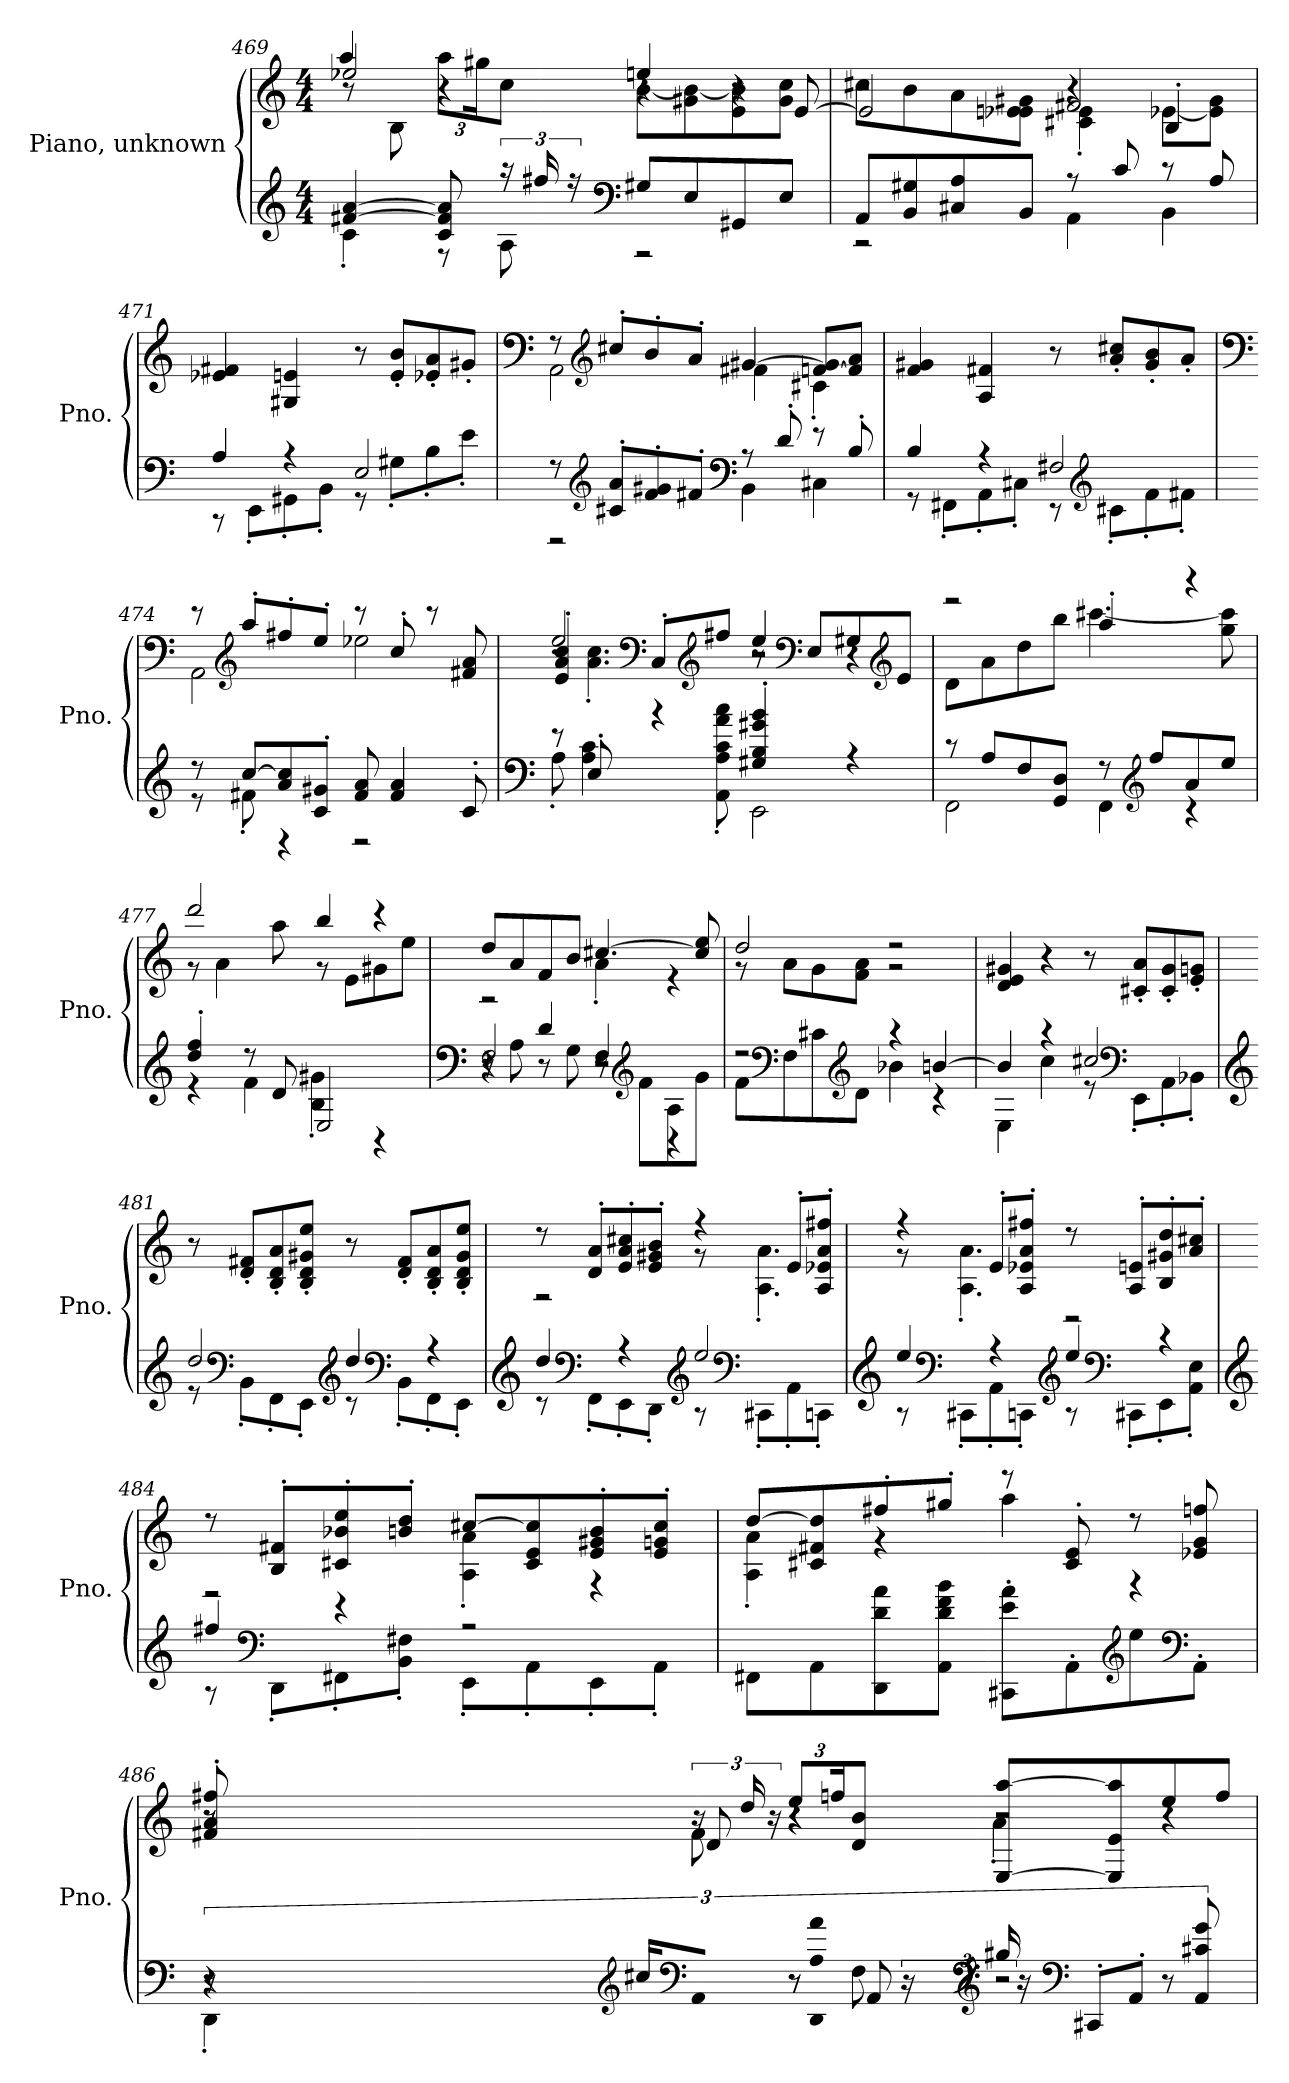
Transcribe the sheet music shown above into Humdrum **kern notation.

**kern	**kern
*part1	*part1
*staff2	*staff1
*I"Piano, unknown	*
*I'Pno.	*
*clefG2	*clefG2
*k[]	*k[]
*M4/4	*M4/4
=469	=469
*^	*^
*	*	*	*^
[4f#X/ [4a/	4c'\	2ee-X/	8r	4aa/
.	.	.	8B\	.
*	*	*	*Xbrackettup	*
8c/ 8f#/] 8a/]	8r	.	12aa\L	4r
.	.	.	24gg#X\K	.
24r	8A\	.	8cc\J	.
24ff#X/	.	.	.	.
24r	.	.	.	.
*clefF4	*	*	*	*
8G#X/L	2r	4een/	[8b\L	4r
8E/	.	.	8g#X\ 8b\_	.
8GG#X/	.	4r	8e\ 8b\]	8r
8E/J	.	.	8g#\ 8cc\J	[8e/
!!LO:LB:g=z	!!	!!
=470	=470	=470	=470	=470
8AA/L	2r	2r	8cc#X\L	2e/]
8BB/ 8G#X/	.	.	8b\	.
8C#X/ 8A/	.	.	8a\	.
8BB/J	.	.	8e-X\ 8en\ 8g#X\J	.
8r	4AA\	2f#X/	4c#X\' 4e\'	4r
8c/	.	.	.	.
8r	4BB\	.	[8e-X\L	4B'/
8A/	.	.	8e-\] 8g#\J	.
*	*	*v	*v	*v
=471	=471	=471
4A/	8r	4e-X/ 4f#X/
.	8EE'\L	.
4r	8GG#X'\	4G#X/ 4en/
.	8BB'\J	.
2E/	8r	8r
.	8G#X'\L	8e/' 8b/'L
.	8B'\	8e-X/' 8a/'
.	8e'\J	8g#X'/J
!!LO:LB:g=z
=472	=472	=472
*	*	*clefF4
*	*	*^
8r	2r	8r	2AA\
*clefG2	*	*clefG2	*
8c#X/' 8a/'L	.	8cc#X'/L	.
8f/' 8g#X/'	.	8b'/	.
8f#X'/J	.	8a'/J	.
*clefF4	*	*	*
8r	4BB\	[4g#X/	4f#X\
8d'/	.	.	.
8r	4C#X\	[8fn/ 8g#/]L	4c#X'\
8B'/	.	8f/] 8a/J	.
*	*	*v	*v
=473	=473	=473
4B/	8r	4f/ 4g#X/
.	8FF#X'\L	.
4r	8AA'\	4A/ 4f#X/
.	8C#X'\J	.
2F#X/	8r	8r
*clefG2	*	*
.	8c#X'\L	8a/' 8cc#X/'L
.	8f'\	8g#/' 8b/'
.	8f#X'\J	8a'/J
!!LO:PB:g=z
=474	=474	=474
*	*	*clefF4
*	*	*^
8r	8r	8r	2AA\
*	*	*clefG2	*
[8cc/L	8f#X'\	8aa'/L	.
8a/ 8cc/]	4r	8ff#X'/	.
8c/' 8g#X/'J	.	8ee'/J	.
8f#/ 8a/	2r	8r	2ee-X\
4f#/ 4a/	.	8cc'/	.
.	.	8r	.
8c'/	.	8f#X/ 8a/	.
*	*	*v	*v
=475	=475	=475
*clefF4	*	*
*	*	*^
*	*	*	*^
8r	8A'\	2ee/	8r	4e/' 4a/' 4cc/'
8E'/	4A\ 4c\	.	4.a\' 4.cc\'	.
*	*	*clefF4	*	*
4r	.	.	.	8C'/L
*	*	*clefG2	*	*
.	8AA\' 8A\' 8c\' 8a\' 8cc\'	.	.	8ff#X/J
4G#X/' 4B/' 4g#X/' 4b/'	2EE\	4ee/	2r	8r
*	*	*clefF4	*	*
.	.	.	.	8E/L
4r	.	4r	.	8G#X/
*	*	*clefG2	*	*
.	.	.	.	8e/J
*	*	*	*v	*v
=476	=476	=476	=476
8r	2FF\	2r	8d\L
8A/L	.	.	8a\
8F/	.	.	8dd\
8GG/ 8D/J	.	.	8bb\J
8r	4FF\	4aa'/	[4.ccc#X\
*clefG2	*	*	*
8ff/L	.	.	.
8a/	4r	4r	.
8ee/J	.	.	8gg\ 8ccc#\]
!!LO:LB:g=z	!!
=477	=477	=477	=477
4dd/' 4ff/'	4r	2ddd/	8r
.	.	.	4a\
8r	4f\	.	.
8d/	.	.	8aa\
2E/	4B\' 4g#X\'	4bb/	8r
.	.	.	8e\L
.	4r	4r	8g#X\
.	.	.	8ee\J
*v	*v	*	*
=478	=478	=478
*clefF4	*	*
*^	*	*
*	*^	*	*
4r	8r	2F/	8dd/L	2r
.	8A\	.	8a/	.
4d/	8r	.	8f/	.
.	8G\	.	8b/J	.
2r	8r	4F/	[4.cc#X/	4a'\
*clefG2	*	*	*	*
.	8f\L	.	.	.
.	8A\	4r	.	4r
.	8g\J	.	8cc#/] 8ee/	.
*	*v	*v	*	*
=479	=479	=479	=479
2r	8f\L	2dd/	8r
*clefF4	*	*	*
.	8F\	.	8a\L
.	8c#X\	.	8g\
*clefG2	*	*	*
.	8d\J	.	8f\ 8a\J
4r	4b-X\	2r	2r
[4bn/	4r	.	.
*	*	*v	*v
!!LO:LB:g=z
=480	=480	=480
4b/]	4E\	4d/ 4e/ 4g#X/
4r	4cc\	4r
2cc#X/	8r	8r
*clefF4	*	*
.	8EE'\L	8c#X/' 8a/'L
.	8AA'\	8c#/' 8g#/'
.	8BB-X'\J	8e/' 8gn/'J
=481	=481	=481
*clefG2	*	*
2dd/	8r	8r
*clefF4	*	*
.	8BB'\L	8d/' 8f#X/'L
.	8FF'\	8B/' 8d/' 8a/'
.	8EE'\J	8B/' 8d/' 8g#X/' 8ee/'J
*clefG2	*	*
4dd/	8r	8r
*clefF4	*	*
.	8BB'\L	8d/' 8f#/'L
4r	8FF'\	8B/' 8d/' 8a/'
.	8EE'\J	8B/' 8d/' 8g#/' 8ee/'J
!!LO:LB:g=z
=482	=482	=482
*clefG2	*	*
*	*	*^
4dd/	8r	8r	2r
*clefF4	*	*	*
.	8FF'\L	8d/' 8a/'L	.
4r	8EE'\	8e/' 8a/' 8cc#X/'	.
.	8DD'\J	8e/' 8g#X/' 8b/'J	.
*clefG2	*	*	*
2ee/	8r	4r	8r
*clefF4	*	*	*
.	8CC#X'\L	.	4.A\' 4.a\'
.	8AA'\	8e'/L	.
.	8CCn'\J	8A/' 8e-X/' 8a/' 8ff#X/'J	.
=483	=483	=483	=483
*clefG2	*	*	*
4ee/	8r	4r	8r
*clefF4	*	*	*
.	8CC#X'\L	.	4.A\' 4.a\'
4r	8AA'\	8e'/L	.
.	8CCn'\J	8A/' 8e-X/' 8a/' 8ff#X/'J	.
*clefG2	*	*	*
4ee/	8r	8r	2r
*clefF4	*	*	*
.	8CC#X'\L	8A/' 8en/'L	.
4r	8EE'\	8B/' 8g#X/' 8dd/'	.
.	8AA\' 8E\'J	8a/' 8cc#X/'J	.
!!LO:LB:g=z	!!
=484	=484	=484	=484
*clefG2	*	*	*
4ff#X/	8r	8r	2r
*clefF4	*	*	*
.	8DD'\L	8B/' 8f#X/'L	.
4r	8FF#X'\	8c#X/' 8b-X/' 8ee/'	.
.	8BB\' 8F#X\'J	8bn/' 8dd/'J	.
2r	8EE'\L	[8cc#X/L	4A\' 4a\'
.	8AA'\	8c#/ 8e/ 8cc#/]	.
.	8EE'\	8e/' 8g#X/' 8b/'	4r
.	8AA'\J	8e/' 8gn/' 8cc#/'J	.
*v	*v	*	*
=485	=485	=485
8FF#X\L	[8dd/L	4A\' 4a\'
8AA\	8c#X/ 8f#X/ 8dd/]	.
8DD\ 8d\ 8a\	8ff#X'/	4r
8AA\ 8d\ 8f\ 8b\J	8gg#X'/J	.
8CC#X\' 8e\' 8a\'L	8r	4aa\
8AA'\	8c#/' 8e/'	.
*clefG2	*	*
8ee\	8r	4r
*clefF4	*	*
8AA'\J	8e-X/ 8g/ 8ffn/	.
!!LO:LB:g=z
=486	=486	=486
*^	*	*^
*	*^	*	*	*
12r	4DD'\	4r	8f#X/' 8a/' 8ff#X/'	8r	8r
*clefG2	*	*	*	*	*
24cc#X/KL	.	.	.	.	.
*clefF4	*	*	*	*	*
*	*	*	*brackettup	*	*
8AA/J	.	.	24r	8f#\	8d/
.	.	.	24dd/	.	.
.	.	.	24r	.	.
*	*	*	*Xbrackettup	*	*
8DD/ 8A/ 8a/	8r	8r	12ee/L	4r	4r
.	.	.	24ffn/K	.	.
24r	8F\	8AA/	8d/ 8b/J	.	.
*clefG2	*	*	*	*	*
24gg#X/	.	.	.	.	.
24r	.	.	.	.	.
*clefF4	*	*	*	*	*
8CC#X'/L	2r	2r	[8E/ [8aa/L	4a'\	2r
8AA'/J	.	.	8E/] 8e/ 8aa/]	.	.
8r	.	.	8ee/	4r	.
8AA/ 8c#X/ 8g/	.	.	8ff/J	.	.
*v	*v	*v	*	*	*
*	*v	*v	*v
=	=
*-	*-
